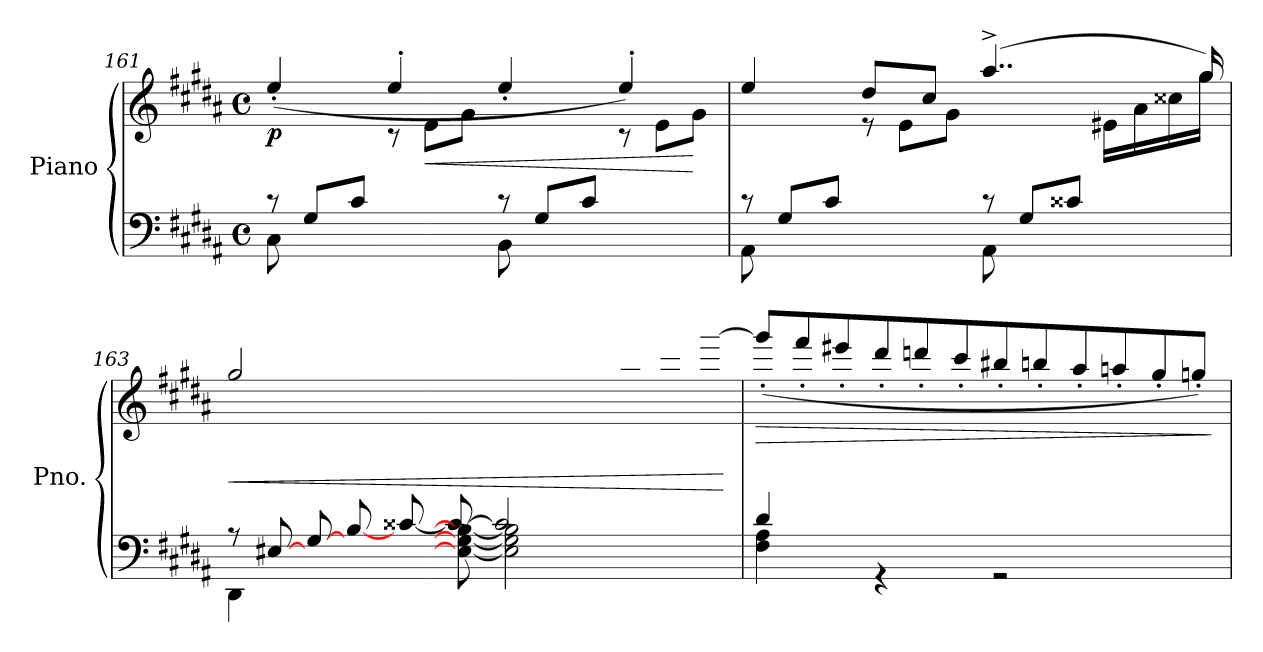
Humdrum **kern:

**kern	**kern	**dynam
*part1	*part1	*part1
*staff2	*staff1	*staff1/2
*I"Piano	*	*
*I'Pno.	*	*
*clefF4	*clefG2	*
*k[f#c#g#d#a#]	*k[f#c#g#d#a#]	*
*M4/4	*M4/4	*
*met(c)	*met(c)	*
*MM60	*MM60	*
*Xtuplet	*	*
=161	=161	=161
*^	*^	*
!	!	!	!	!LO:DY:b
12r	8C#\	(>4ee'/	4ryy	p
*	*	*MM80	*	*
12G#/L	.	.	.	.
.	4.ryy	.	.	.
*	*	*MM100	*	*
12c#/J	.	.	.	.
*	*	*	*Xtuplet	*
4ryy	.	4ee'/	12r	.
*	*	*MM110	*	*
!	!	!	!	!LO:HP:b
.	.	.	12e\L	<
.	.	.	12g#\J	.
*	*	*MM100	*	*
12r	8BB\	4ee'/	4ryy	.
12G#/L	.	.	.	.
.	4.ryy	.	.	.
12c#/J	.	.	.	.
4ryy	.	4ee'/)	12r	.
.	.	.	12e\L	.
.	.	.	12g#\J	[
=162	=162	=162	=162	=162
12r	8AA#\	4ee/	4ryy	.
12G#/L	.	.	.	.
.	4.ryy	.	.	.
12c#/J	.	.	.	.
*	*	*MM80	*	*
4ryy	.	8dd#/L	12r	.
.	.	.	12e\L	.
.	.	8cc#/J	.	.
.	.	.	12g#\J	.
12r	8AA#\	(>4..aa#^/	4ryy	.
12G#/L	.	.	.	.
.	4.ryy	.	.	.
12c##X/J	.	.	.	.
*	*	*MM60	*	*
4ryy	.	.	16e#X\LL	.
*	*	*MM70	*	*
.	.	.	16a#\	.
.	.	.	16cc##X\	.
.	.	16gg#/)	16gg#\JJ	.
*v	*v	*	*	*
!!LO:LB:g=z	!!
=163	=163	=163	=163
*	*MM60	*	*
*^	*	*	*
*	*^	*	*	*
!	!	!	!	!	!LO:HP:b
12r	4DD#\	4ryy	2gg#/	12%5ryy	<
*	*	*	*MM80	*	*
(>[12E#X/L	.	.	.	.	.
[12G#/	.	.	.	.	.
[12B/	24.ryy	24.ryy	.	.	.
.	12ryy	12ryy	.	.	.
*	*	*	*MM90	*	*
[12c##X/	.	.	.	.	.
.	48ryy	48ryy	.	.	.
12%7ryy	12E#\_ 12G#\_ 12B\_	12c##/_	.	12e#X\	.
*	*	*	*MM100	*	*
.	2E#\] 2G#\] 2B\]	2c##/]	2ryy	12b\	.
.	.	.	.	12cc##X\	.
.	.	.	.	12ee#X\	.
*	*	*	*MM80	*	*
.	.	.	.	12bb\	.
.	.	.	.	12ccc##X\	.
*	*	*	*MM60	*	*
.	.	.	.	[12ggg#\J)	.
*v	*v	*v	*	*	*
*	*v	*v	*
.	.	[
=164	=164	=164
*	*MM50	*
*^	*	*
!	!	!	!LO:HP:b
4d#/	4F#\ 4A#\	(<12ggg#'/L]	>
.	.	12fff#'/	.
*	*	*MM70	*
.	.	12eee#X'/	.
*	*	*MM80	*
4rGG	2.ryy	12ddd#'/	.
*	*	*MM90	*
.	.	12dddn'/	.
*	*	*MM100	*
.	.	12ccc#'/	.
2rGG	.	12bb#X'/	.
*	*	*MM90	*
.	.	12bbn'/	.
.	.	12aa#'/	.
*	*	*MM70	*
.	.	12aan'/	.
.	.	12gg#'/	.
*	*	*MM35	*
.	.	12ggn'/J)	.
*v	*v	*	*
.	.	]
=	=	=
*-	*-	*-
